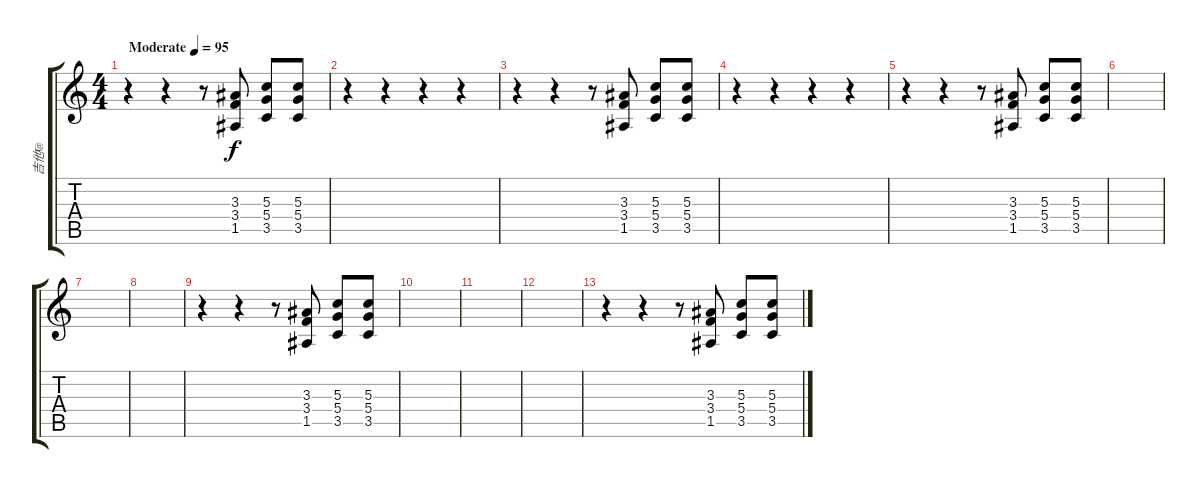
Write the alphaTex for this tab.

\track ("吉他@" "吉他@") {instrument distortionguitar}
\staff {score tabs}
\tuning (E4 B3 G3 D3 A2 E2) {hide}
\ts (4 4)
\tempo (95 "Moderate")
\clef g2
\ks c
r.4{dy f instrument distortionguitar} r.4 r.8 (3.3 3.4 1.5).8 (5.3 5.4 3.5).8 (5.3 5.4 3.5).8 |
r.4 r.4 r.4 r.4 |
r.4 r.4 r.8 (3.3 3.4 1.5).8 (5.3 5.4 3.5).8{txt ""} (5.3 5.4 3.5).8 |
r.4 r.4 r.4 r.4 |
r.4 r.4 r.8 (3.3 3.4 1.5).8 (5.3 5.4 3.5).8 (5.3 5.4 3.5).8 |
|
|
|
r.4 r.4 r.8 (3.3 3.4 1.5).8 (5.3 5.4 3.5).8 (5.3 5.4 3.5).8 |
|
|
|
r.4 r.4 r.8 (3.3 3.4 1.5).8 (5.3 5.4 3.5).8 (5.3 5.4 3.5).8
